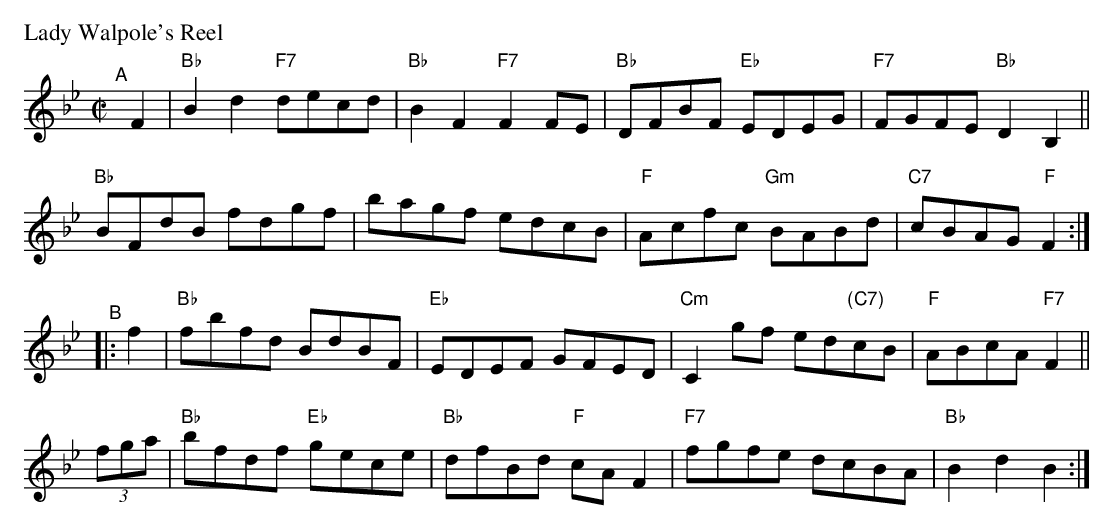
X:1
P: Lady Walpole's Reel
M: C|
L: 1/8
K: Bb
"^A"[|] F2 |\
"Bb"B2d2 "F7"decd | "Bb"B2F2 "F7"F2FE | "Bb"DFBF "Eb"EDEG | "F7"FGFE "Bb"D2B,2 ||
"Bb"BFdB     fdgf |     bagf     edcB |  "F"Acfc "Gm"BABd | "C7"cBAG  "F"F2 :|
"^B"|:\
  f2  | "Bb"fbfd     BdBF | "Eb"EDEF    GFED | "Cm"C2gf ed"(C7)"cB |  "F"ABcA "F7"F2 ||
(3fga | "Bb"bfdf "Eb"gece | "Bb"dfBd "F"cAF2 | "F7"fgfe dcBA       | "Bb"B2d2 B2  :|
